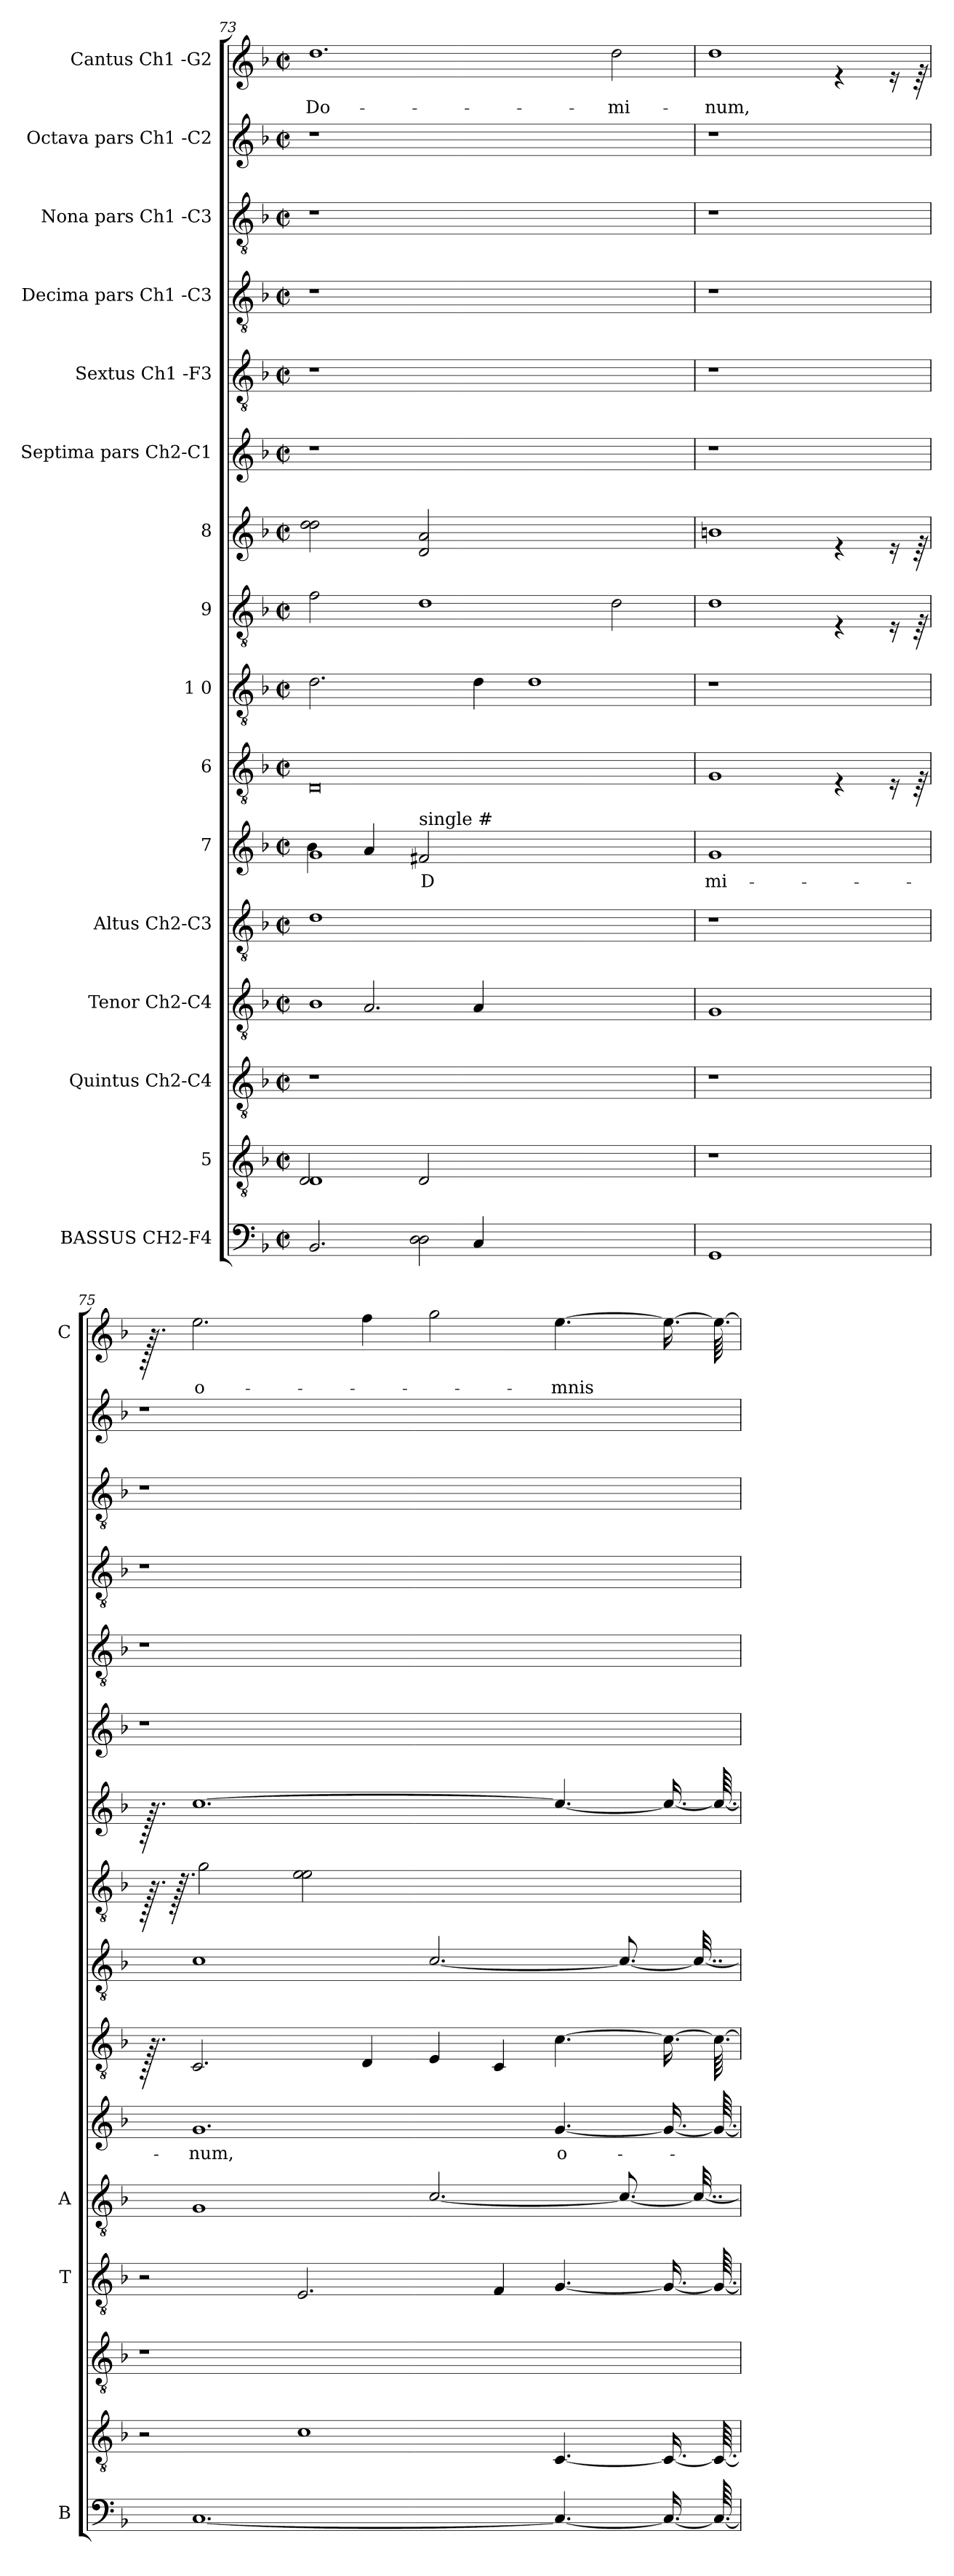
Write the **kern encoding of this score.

**kern	**kern	**kern	**kern	**kern	**kern	**text	**kern	**kern	**kern	**kern	**kern	**kern	**kern	**kern	**kern	**kern	**text
*part16	*part15	*part14	*part13	*part12	*part11	*part11	*part10	*part9	*part8	*part7	*part6	*part5	*part4	*part3	*part2	*part1	*part1
*staff16	*staff15	*staff14	*staff13	*staff12	*staff11	*staff11	*staff10	*staff9	*staff8	*staff7	*staff6	*staff5	*staff4	*staff3	*staff2	*staff1	*staff1
*I"BASSUS CH2-F4	*I"5	*I"Quintus Ch2-C4	*I"Tenor Ch2-C4	*I"Altus Ch2-C3	*I"7	*	*I"6	*I"1 0	*I"9	*I"8	*I"Septima pars Ch2-C1	*I"Sextus Ch1 -F3	*I"Decima pars Ch1 -C3	*I"Nona pars Ch1 -C3	*I"Octava pars Ch1 -C2	*I"Cantus Ch1 -G2	*
*I'B	*	*	*I'T	*I'A	*	*	*	*	*	*	*	*	*	*	*	*I'C	*
*clefF4	*clefGv2	*clefGv2	*clefGv2	*clefGv2	*clefG2	*	*clefGv2	*clefGv2	*clefGv2	*clefG2	*clefG2	*clefGv2	*clefGv2	*clefGv2	*clefG2	*clefG2	*
*ITrd7c12	*	*	*	*	*	*	*	*	*	*	*	*	*	*	*	*	*
*k[b-]	*k[b-]	*k[b-]	*k[b-]	*k[b-]	*k[b-]	*	*k[b-]	*k[b-]	*k[b-]	*k[b-]	*k[b-]	*k[b-]	*k[b-]	*k[b-]	*k[b-]	*k[b-]	*
*F:	*F:	*F:	*F:	*F:	*F:	*	*F:	*F:	*F:	*F:	*F:	*F:	*F:	*F:	*F:	*F:	*
*M2/2	*M2/2	*M2/2	*M2/2	*M2/2	*M2/2	*	*M2/2	*M2/2	*M2/2	*M2/2	*M2/2	*M2/2	*M2/2	*M2/2	*M2/2	*M2/2	*
*met(c|)	*met(c|)	*met(c|)	*met(c|)	*met(c|)	*met(c|)	*	*met(c|)	*met(c|)	*met(c|)	*met(c|)	*met(c|)	*met(c|)	*met(c|)	*met(c|)	*met(c|)	*met(c|)	*
=73	=73	=73	=73	=73	=73	=73	=73	=73	=73	=73	=73	=73	=73	=73	=73	=73	=73
*^	*^	*	*^	*	*^	*	*	*	*	*	*	*	*	*	*	*	*
*	*	*	*	*	*	*^	*	*	*	*	*	*	*	*	*	*	*	*	*	*	*
!	!	!	!	!	!	!	!	!	!	!	!	!	!	!	!	!	!	!	!	!	!	!LO:LY:b
2.BBB-/	2ryy	1D	2D/	1r	1B-	4ryy	2.ryy	1d	1g	4b-\	.	0D	2.d\	2f\	2dd\ 2dd\	1r	1r	1r	1r	1r	1.dd	Do-
.	.	.	.	.	.	2.A/	.	.	.	4a/	.	.	.	.	.	.	.	.	.	.	.	.
!	!	!	!	!	!	!	!	!	!	!LO:TX:a:t=single #	!	!	!	!	!	!	!	!	!	!	!	!
!	!	!	!	!	!	!	!	!	!	!	!LO:LY:b	!	!	!	!	!	!	!	!	!	!	!
.	2DD\ 2DD\	.	2D/	.	.	.	.	.	.	2f#/	D	.	.	1d	2d/ 2a/	.	.	.	.	.	.	.
4CC/	.	.	.	.	.	.	4A/	.	.	.	.	.	4d\	.	.	.	.	.	.	.	.	.
1ryy	1ryy	1ryy	1ryy	1ryy	1ryy	1ryy	1ryy	1ryy	1ryy	1ryy	.	.	1d	.	1ryy	1ryy	1ryy	1ryy	1ryy	1ryy	.	.
!	!	!	!	!	!	!	!	!	!	!	!	!	!	!	!	!	!	!	!	!	!	!LO:LY:b
.	.	.	.	.	.	.	.	.	.	.	.	.	.	2d\	.	.	.	.	.	.	2dd\	-mi-
*v	*v	*	*	*	*v	*v	*v	*	*v	*v	*	*	*	*	*	*	*	*	*	*	*	*
*	*v	*v	*	*	*	*	*	*	*	*	*	*	*	*	*	*	*	*
=74	=74	=74	=74	=74	=74	=74	=74	=74	=74	=74	=74	=74	=74	=74	=74	=74	=74
!	!	!	!	!	!	!LO:LY:b	!	!	!	!	!	!	!	!	!	!	!LO:LY:b
1GGG	1r	1r	1G	1r	1g	mi-	1G	1r	1d	1bn	1r	1r	1r	1r	1r	1dd	-num,
4ryy	4ryy	4ryy	4ryy	4ryy	4ryy	.	4rE	4ryy	4rE	4re	4ryy	4ryy	4ryy	4ryy	4ryy	4re	.
16ryy	16ryy	16ryy	16ryy	16ryy	16ryy	.	16rE	16ryy	16rE	16re	16ryy	16ryy	16ryy	16ryy	16ryy	16re	.
64ryy	64ryy	64ryy	64ryy	64ryy	64ryy	.	64rE	64ryy	64rE	64re	64ryy	64ryy	64ryy	64ryy	64ryy	64re	.
=75	=75	=75	=75	=75	=75	=75	=75	=75	=75	=75	=75	=75	=75	=75	=75	=75	=75
128ryy	2r	1r	2r	128ryy	128ryy	.	256.rE	128ryy	256.rE	256.re	1r	1r	1r	1r	1r	256.re	.
.	.	.	.	.	.	.	512ryy	.	256.rF	512ryy	.	.	.	.	.	512ryy	.
!	!	!	!	!	!	!LO:LY:b	!	!	!	!	!	!	!	!	!	!	!LO:LY:b
[<1.CC	.	.	.	1G	1.g	-num,	2.C/	1c	.	[>1.cc	.	.	.	.	.	2.ee\	o-
.	.	.	.	.	.	.	.	.	2g\	.	.	.	.	.	.	.	.
.	128ryy	.	128ryy	.	.	.	.	.	.	.	.	.	.	.	.	.	.
.	1c	.	2.E/	.	.	.	.	.	.	.	.	.	.	.	.	.	.
.	.	.	.	.	.	.	.	.	2e\ 2e\	.	.	.	.	.	.	.	.
.	.	.	.	.	.	.	4D/	.	.	.	.	.	.	.	.	4ff\	.
.	.	1ryy	.	.	.	.	.	.	.	.	1ryy	1ryy	1ryy	1ryy	1ryy	.	.
.	.	.	.	[<2.c/	.	.	4E/	[<2.c/	.	.	.	.	.	.	.	2gg\	.
.	.	.	.	.	.	.	.	.	2ryy	.	.	.	.	.	.	.	.
.	.	.	4F/	.	.	.	4C/	.	.	.	.	.	.	.	.	.	.
!	!	!	!	!	!	!LO:LY:b	!	!	!	!	!	!	!	!	!	!	!LO:LY:b
4.CC/_	[<4.C/	.	[<4.G/	.	[<4.g/	o-	[>4.c\	.	.	4.cc/_	.	.	.	.	.	[>4.ee\	-mnis
.	.	.	.	.	.	.	.	.	4ryy	.	.	.	.	.	.	.	.
.	.	.	.	8.c/_	.	.	.	8.c/_	.	.	.	.	.	.	.	.	.
.	.	.	.	.	.	.	.	.	8ryy	.	.	.	.	.	.	.	.
16.CC/_	16.C/_	.	16.G/_	.	16.g/_	.	16.c\_	.	.	16.cc/_	.	.	.	.	.	16.ee\_	.
.	.	.	.	.	.	.	.	.	16ryy	.	.	.	.	.	.	.	.
.	.	.	.	32..c/_	.	.	.	32..c/_	.	.	.	.	.	.	.	.	.
.	.	.	.	.	.	.	.	.	32ryy	.	.	.	.	.	.	.	.
64.CC/_	64.C/_	.	64.G/_	.	64.g/_	.	64.c\_	.	.	64.cc/_	.	.	.	.	.	64.ee\_	.
.	.	.	.	.	.	.	.	.	64ryy	.	.	.	.	.	.	.	.
.	.	.	.	.	.	.	.	.	256ryy	.	.	.	.	.	.	.	.
=	=	=	=	=	=	=	=	=	=	=	=	=	=	=	=	=	=
*-	*-	*-	*-	*-	*-	*-	*-	*-	*-	*-	*-	*-	*-	*-	*-	*-	*-
